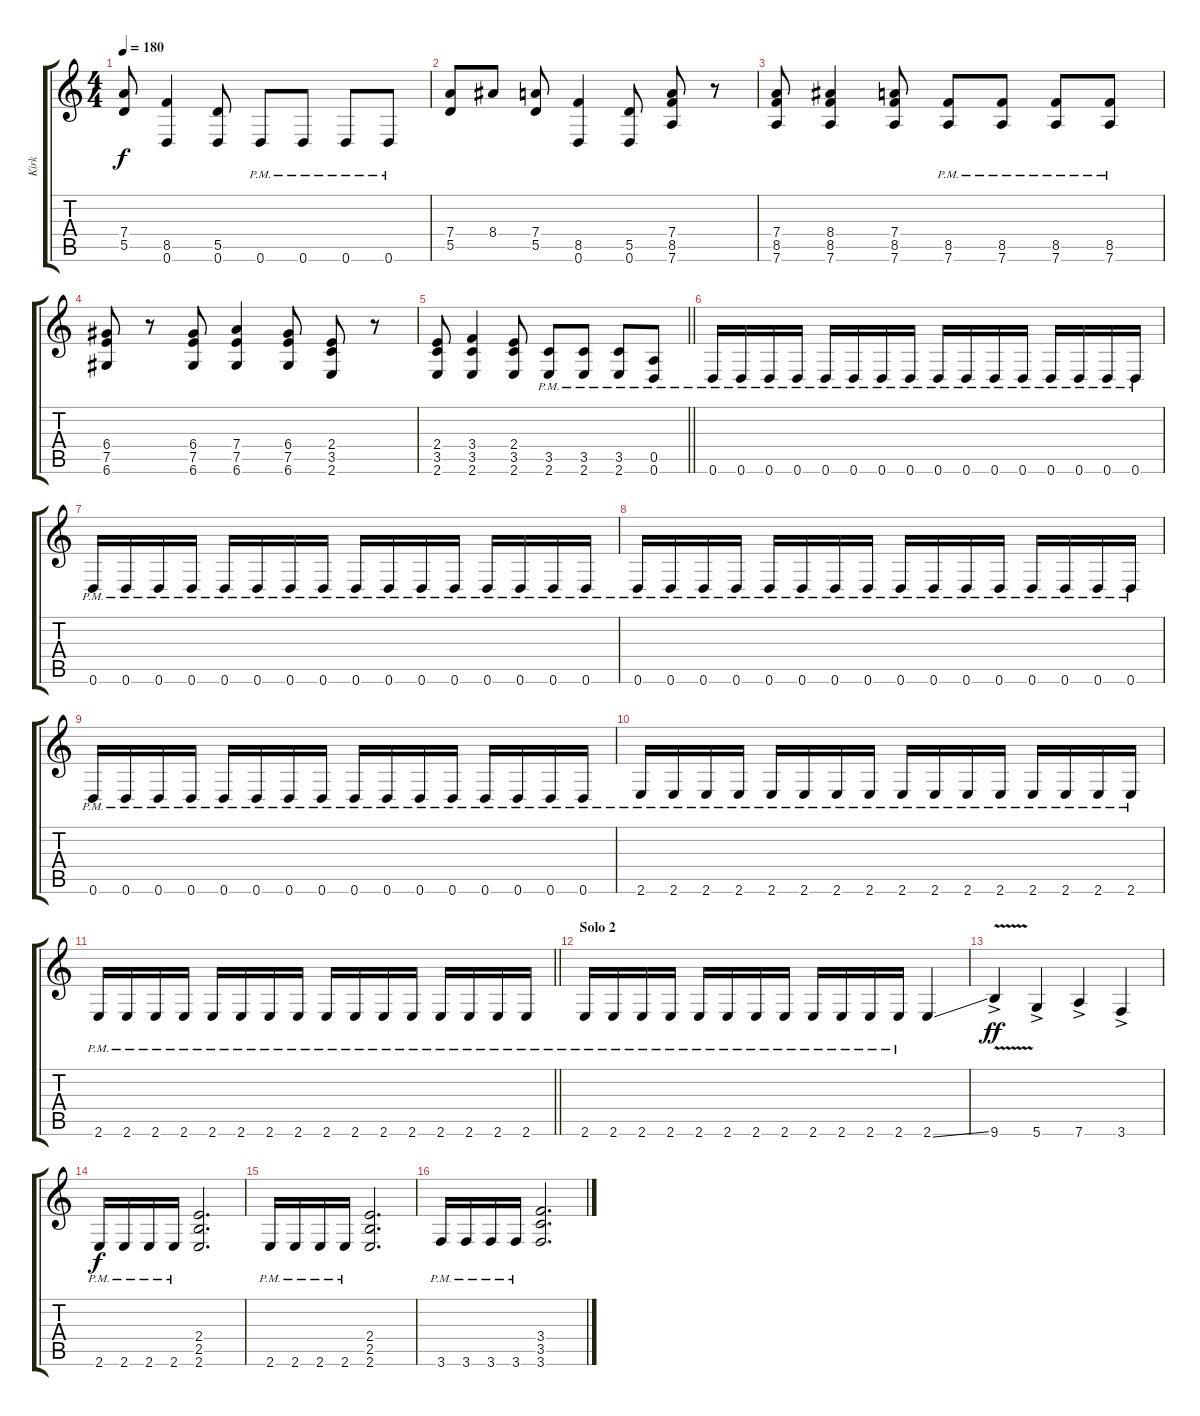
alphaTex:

\track ("Kirk" "Kirk") {instrument distortionguitar}
\staff {score tabs}
\tuning (E4 B3 G3 D3 A2 D2) {hide}
\ts (4 4)
\tempo 180
\clef g2
\ks c
(7.4 5.5).8{dy f} (8.5 0.6).4 (5.5 0.6).8 0.6{pm}.8 0.6{pm}.8 0.6{pm}.8 0.6{pm}.8 |
(7.4 5.5).8 8.4.8 (7.4 5.5).8 (8.5 0.6).4 (5.5 0.6).8 (7.4 8.5 7.6).8 r.8 |
(7.4 8.5 7.6).8 (8.4 8.5 7.6).4 (7.4 8.5 7.6).8 (8.5{pm} 7.6{pm}).8 (8.5{pm} 7.6{pm}).8 (8.5{pm} 7.6{pm}).8 (8.5{pm} 7.6{pm}).8 |
(6.4 7.5 6.6).8 r.8 (6.4 7.5 6.6).8 (7.4 7.5 6.6).4 (6.4 7.5 6.6).8 (2.4 3.5 2.6).8 r.8 |
\barLineRight lightlight
(2.4 3.5 2.6).8 (3.4 3.5 2.6).4 (2.4 3.5 2.6).8 (3.5{pm} 2.6{pm}).8 (3.5{pm} 2.6{pm}).8 (3.5{pm} 2.6{pm}).8 (0.5{pm} 0.6{pm}).8 |
\section ("" "")
0.6{pm}.16 0.6{pm}.16 0.6{pm}.16 0.6{pm}.16 0.6{pm}.16 0.6{pm}.16 0.6{pm}.16 0.6{pm}.16 0.6{pm}.16 0.6{pm}.16 0.6{pm}.16 0.6{pm}.16 0.6{pm}.16 0.6{pm}.16 0.6{pm}.16 0.6{pm}.16 |
0.6{pm}.16 0.6{pm}.16 0.6{pm}.16 0.6{pm}.16 0.6{pm}.16 0.6{pm}.16 0.6{pm}.16 0.6{pm}.16 0.6{pm}.16 0.6{pm}.16 0.6{pm}.16 0.6{pm}.16 0.6{pm}.16 0.6{pm}.16 0.6{pm}.16 0.6{pm}.16 |
0.6{pm}.16 0.6{pm}.16 0.6{pm}.16 0.6{pm}.16 0.6{pm}.16 0.6{pm}.16 0.6{pm}.16 0.6{pm}.16 0.6{pm}.16 0.6{pm}.16 0.6{pm}.16 0.6{pm}.16 0.6{pm}.16 0.6{pm}.16 0.6{pm}.16 0.6{pm}.16 |
0.6{pm}.16 0.6{pm}.16 0.6{pm}.16 0.6{pm}.16 0.6{pm}.16 0.6{pm}.16 0.6{pm}.16 0.6{pm}.16 0.6{pm}.16 0.6{pm}.16 0.6{pm}.16 0.6{pm}.16 0.6{pm}.16 0.6{pm}.16 0.6{pm}.16 0.6{pm}.16 |
2.6{pm}.16 2.6{pm}.16 2.6{pm}.16 2.6{pm}.16 2.6{pm}.16 2.6{pm}.16 2.6{pm}.16 2.6{pm}.16 2.6{pm}.16 2.6{pm}.16 2.6{pm}.16 2.6{pm}.16 2.6{pm}.16 2.6{pm}.16 2.6{pm}.16 2.6{pm}.16 |
\barLineRight lightlight
2.6{pm}.16 2.6{pm}.16 2.6{pm}.16 2.6{pm}.16 2.6{pm}.16 2.6{pm}.16 2.6{pm}.16 2.6{pm}.16 2.6{pm}.16 2.6{pm}.16 2.6{pm}.16 2.6{pm}.16 2.6{pm}.16 2.6{pm}.16 2.6{pm}.16 2.6{pm}.16 |
\section ("" "Solo 2")
2.6{pm}.16 2.6{pm}.16 2.6{pm}.16 2.6{pm}.16 2.6{pm}.16 2.6{pm}.16 2.6{pm}.16 2.6{pm}.16 2.6{pm}.16 2.6{pm}.16 2.6{pm}.16 2.6{pm}.16 2.6{ss}.4 |
9.6{v ac}.4{dy ff} 5.6{ac}.4 7.6{ac}.4 3.6{ac}.4 |
2.6{pm}.16{dy f} 2.6{pm}.16 2.6{pm}.16 2.6{pm}.16 (2.4 2.5 2.6).2{d} |
2.6{pm}.16 2.6{pm}.16 2.6{pm}.16 2.6{pm}.16 (2.4 2.5 2.6).2{d} |
3.6{pm}.16 3.6{pm}.16 3.6{pm}.16 3.6{pm}.16 (3.4 3.5 3.6).2{d}
